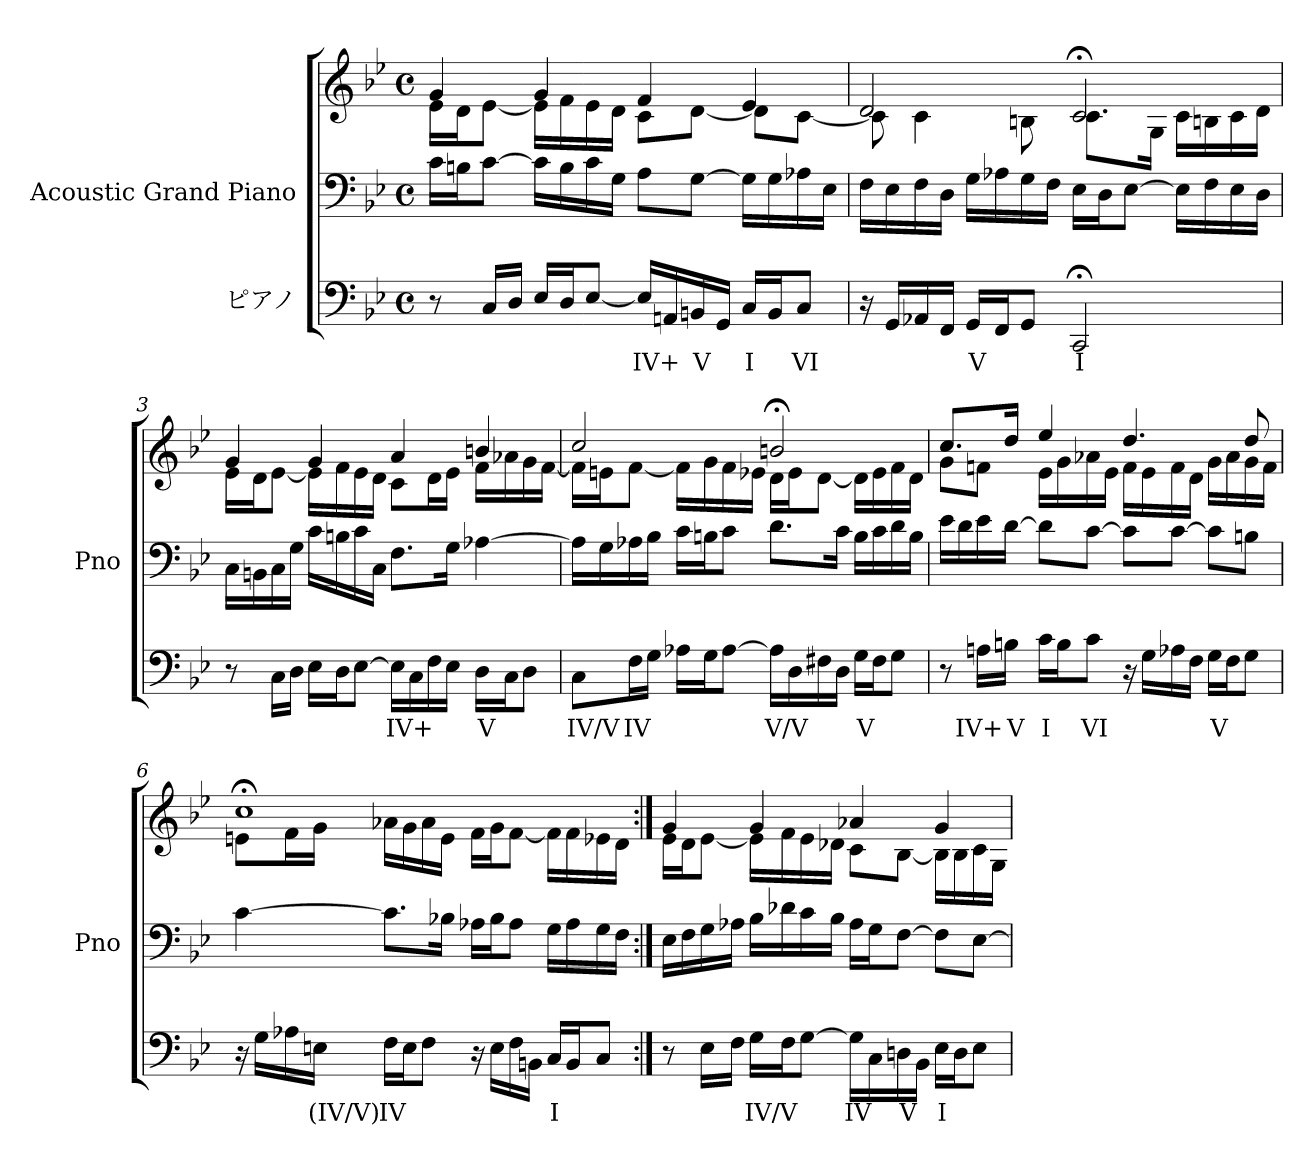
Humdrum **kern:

**kern	**text	**kern	**kern
*part2	*part2	*part1	*part1
*staff3	*staff3	*staff2	*staff1
*I"ピアノ	*	*I"Acoustic Grand Piano	*
*	*	*I'Pno	*
*clefF4	*	*clefF4	*clefG2
*k[b-e-]	*	*k[b-e-]	*k[b-e-]
*B-:	*	*B-:	*B-:
*M4/4	*	*M4/4	*M4/4
*met(c)	*	*met(c)	*met(c)
*MM120	*	*MM120	*MM120
=1	=1	=1	=1
!	!LO:LY:b	!	!
*	*	*	*^
8r	c:I	16c\LL	4g/	16e-\LL
.	.	16Bn\J	.	16d\J
16C/LL	.	[8c\J	.	[<8e-\J
16D/JJ	.	.	.	.
16E-/LL	.	16c\LL]	4g/	16e-\LL]
16D/J	.	16B\	.	16f\
[8E-/J	.	16c\	.	16e-\
.	.	16G\JJ	.	16d\JJ
!	!LO:LY:b	!	!	!
16E-/LL]	IV+	8A\L	4f/	8c\L
16AAn/	.	.	.	.
!	!LO:LY:b	!	!	!
16BBn/	V	[8G\J	.	[<8d\J
16GG/JJ	.	.	.	.
!	!LO:LY:b	!	!	!
16C/LL	I	16G\LL]	4e-/	8d\L]
16BB/J	.	16G\	.	.
!	!LO:LY:b	!	!	!
8C/J	VI	16A-X\	.	[<8c\J
.	.	16E-\JJ	.	.
=2	=2	=2	=2	=2
!	!LO:LY:b	!	!	!
16r	II	16F\LL	2d/	8c\]
16GG/LL	.	16E-\	.	.
16AA-X/	.	16F\	.	4c\
16FF/JJ	.	16D\JJ	.	.
!	!LO:LY:b	!	!	!
16GG/LL	V	16G\LL	.	.
16FF/J	.	16A-X\	.	.
8GG/J	.	16G\	.	8Bn\
.	.	16F\JJ	.	.
!	!LO:LY:b	!	!	!
2CC;/	I	16E-\LL	2c;</	8.c\L
.	.	16D\J	.	.
.	.	[8E-\J	.	.
.	.	.	.	16G\Jk
.	.	16E-\LL]	.	16c\LL
.	.	16F\	.	16Bn\
.	.	16E-\	.	16c\
.	.	16D\JJ	.	16d\JJ
=3	=3	=3	=3	=3
!	!LO:LY:b	!	!	!
8r	I	16C\LL	4g/	16e-\LL
.	.	16BBn\	.	16d\J
16C\LL	.	16C\	.	[<8e-\J
16D\JJ	.	16G\JJ	.	.
16E-\LL	.	16c\LL	4g/	16e-\LL]
16D\J	.	16Bn\	.	16f\
[8E-\J	.	16c\	.	16e-\
.	.	16C\JJ	.	16d\JJ
!	!LO:LY:b	!	!	!
16E-\LL]	IV+	8.F\L	4a/	8c\L
16C\	.	.	.	.
16F\	.	.	.	16d\L
16E-\JJ	.	16G\Jk	.	16e-\JJ
!	!LO:LY:b	!	!	!
16D\LL	V	[4A-X\	4bn/	16f\LL
16C\J	.	.	.	16a-X\
8D\J	.	.	.	16g\
.	.	.	.	[<16f\JJ
!!LO:LB:g=z	!!
=4	=4	=4	=4	=4
!	!LO:LY:b	!	!	!
8C\L	IV/V	16A-\LL]	2cc/	16f\LL]
.	.	16G\	.	16en\J
!	!LO:LY:b	!	!	!
16F\L	IV	16A-X\	.	[<8f\J
16G\JJ	.	16B-\JJ	.	.
16A-X\LL	.	16c\LL	.	16f\LL]
16G\J	.	16Bn\J	.	16g\
[8A-\J	.	8c\J	.	16f\
.	.	.	.	16e-X\JJ
!	!LO:LY:b	!	!	!
16A-\LL]	V/V	8.d\L	2bn;</	16d\LL
16D\	.	.	.	16e-\J
16F#X\	.	.	.	[<8d\J
16D\JJ	.	16c\Jk	.	.
!	!LO:LY:b	!	!	!
16G\LL	V	16B\LL	.	16d\LL]
16F#\J	.	16c\	.	16e-\
8G\J	.	16d\	.	16f\
.	.	16B\JJ	.	16d\JJ
=5	=5	=5	=5	=5
!	!LO:LY:b	!	!	!
8r	I	16e-\LL	8.cc/L	8g\L
.	.	16d\	.	.
!	!LO:LY:b	!	!	!
16An\LL	IV+	16e-\	.	8fn\J
!	!LO:LY:b	!	!	!
16Bn\JJ	V	[16d\JJ	16dd/Jk	.
!	!LO:LY:b	!	!	!
16c\LL	I	8d\L]	4ee-/	16e-\LL
16B\J	.	.	.	16g\
!	!LO:LY:b	!	!	!
8c\J	VI	[8c\J	.	16a-X\
.	.	.	.	16e-\JJ
!	!LO:LY:b	!	!	!
16r	II	8c\L]	4.dd/	16f\LL
16G\LL	.	.	.	16e-\
16A-X\	.	[8c\J	.	16f\
16F\JJ	.	.	.	16d\JJ
!	!LO:LY:b	!	!	!
16G\LL	V	8c\L]	.	16g\LL
16F\J	.	.	.	16a-\
8G\J	.	8Bn\J	8dd/	16g\
.	.	.	.	16f\JJ
=6	=6	=6	=6	=6
!	!LO:LY:b	!	!	!
16r	I+	[4c\	1cc;<	8en\L
16G\LL	.	.	.	.
16A-X\	.	.	.	16f\L
!	!LO:LY:b	!	!	!
16En\JJ	(IV/V)	.	.	16g\JJ
!	!LO:LY:b	!	!	!
16F\LL	IV	8.c\L]	.	16a-X\LL
16E\J	.	.	.	16g\
8F\J	.	.	.	16a-\
.	.	16B-X\Jk	.	16e\JJ
16r	.	16A-X\LL	.	16f\LL
16E\LL	.	16B-\J	.	16g\J
16F\	.	8A-\J	.	[<8f\J
16BBn\JJ	.	.	.	.
!	!LO:LY:b	!	!	!
16C/LL	I	16G\LL	.	16f\LL]
16BB/J	.	16A-\	.	16f\
8C/J	.	16G\	.	16e-X\
.	.	16F\JJ	.	16d\JJ
!!LO:PB:g=z	!!
=7:|!	=7:|!	=7:|!	=7:|!	=7:|!
!	!LO:LY:b	!	!	!
8r	Es:I	16E-\LL	4g/	16e-\LL
.	.	16F\	.	16d\J
16E-\LL	.	16G\	.	[<8e-\J
16F\JJ	.	16A-X\JJ	.	.
!	!LO:LY:b	!	!	!
16G\LL	IV/V	16B-\LL	4g/	16e-\LL]
16F\J	.	16d-X\	.	16f\
[8G\J	.	16c\	.	16e-\
.	.	16B-\JJ	.	16d-X\JJ
!	!LO:LY:b	!	!	!
16G\LL]	IV	16A-\LL	4a-X/	8c\L
16C\	.	16G\J	.	.
!	!LO:LY:b	!	!	!
16Dn\	V	[8F\J	.	[<8B-\J
16BB-\JJ	.	.	.	.
!	!LO:LY:b	!	!	!
16E-\LL	I	8F\L]	4g/	16B-\LL]
16D\J	.	.	.	16B-\
8E-\J	.	[8E-\J	.	16c\
.	.	.	.	16G\JJ
*	*	*	*v	*v
=	=	=	=
*-	*-	*-	*-
